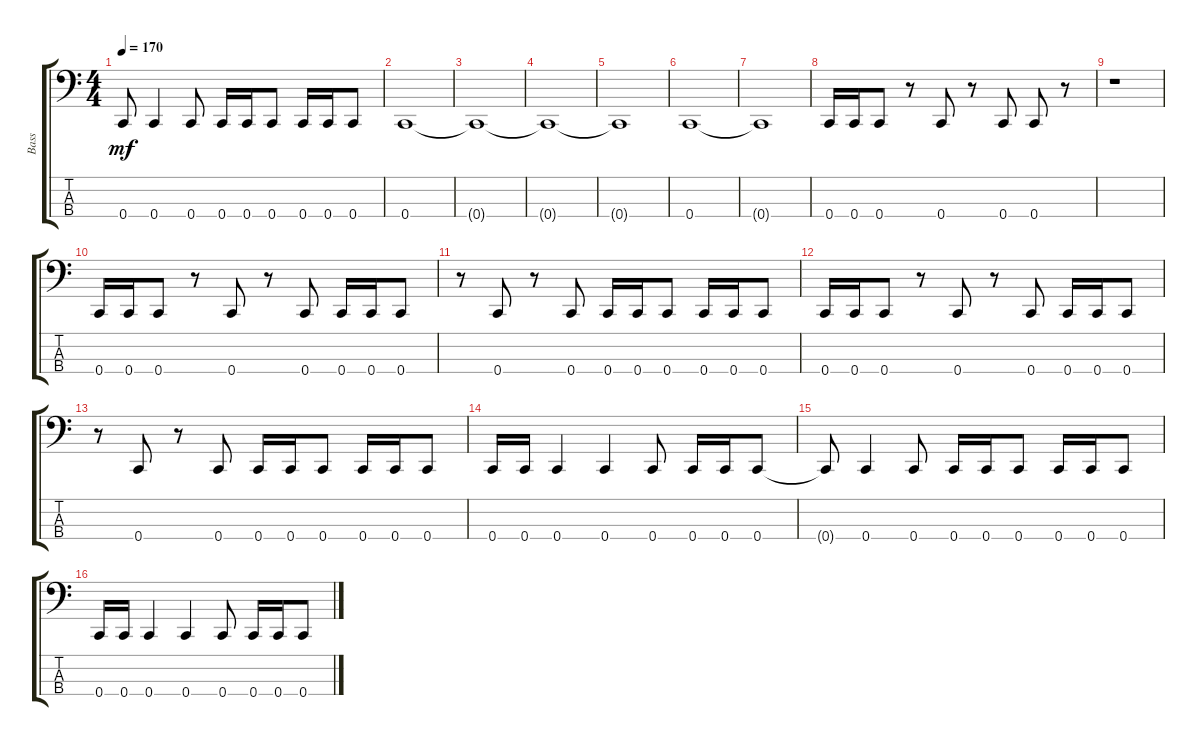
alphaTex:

\track ("Bass" "Bass") {instrument electricbasspick}
\staff {score tabs}
\tuning (F2 C2 G1 C1) {hide}
\ts (4 4)
\tempo 170
\clef f4
\ks c
0.4{t}.8{dy mf} 0.4.4 0.4.8 0.4.16 0.4.16 0.4.8 0.4.16 0.4.16 0.4.8 |
0.4.1 |
0.4{t}.1 |
0.4{t}.1 |
0.4{t}.1 |
0.4.1 |
0.4{t}.1 |
0.4.16 0.4.16 0.4.8 r.8 0.4.8 r.8 0.4.8 0.4.8 r.8 |
r.1 |
0.4.16 0.4.16 0.4.8 r.8 0.4.8 r.8 0.4.8 0.4.16 0.4.16 0.4.8 |
r.8 0.4.8 r.8 0.4.8 0.4.16 0.4.16 0.4.8 0.4.16 0.4.16 0.4.8 |
0.4.16 0.4.16 0.4.8 r.8 0.4.8 r.8 0.4.8 0.4.16 0.4.16 0.4.8 |
r.8 0.4.8 r.8 0.4.8 0.4.16 0.4.16 0.4.8 0.4.16 0.4.16 0.4.8 |
0.4.16 0.4.16 0.4.4 0.4.4 0.4.8 0.4.16 0.4.16 0.4.8 |
0.4{t}.8 0.4.4 0.4.8 0.4.16 0.4.16 0.4.8 0.4.16 0.4.16 0.4.8 |
0.4.16 0.4.16 0.4.4 0.4.4 0.4.8 0.4.16 0.4.16 0.4.8
